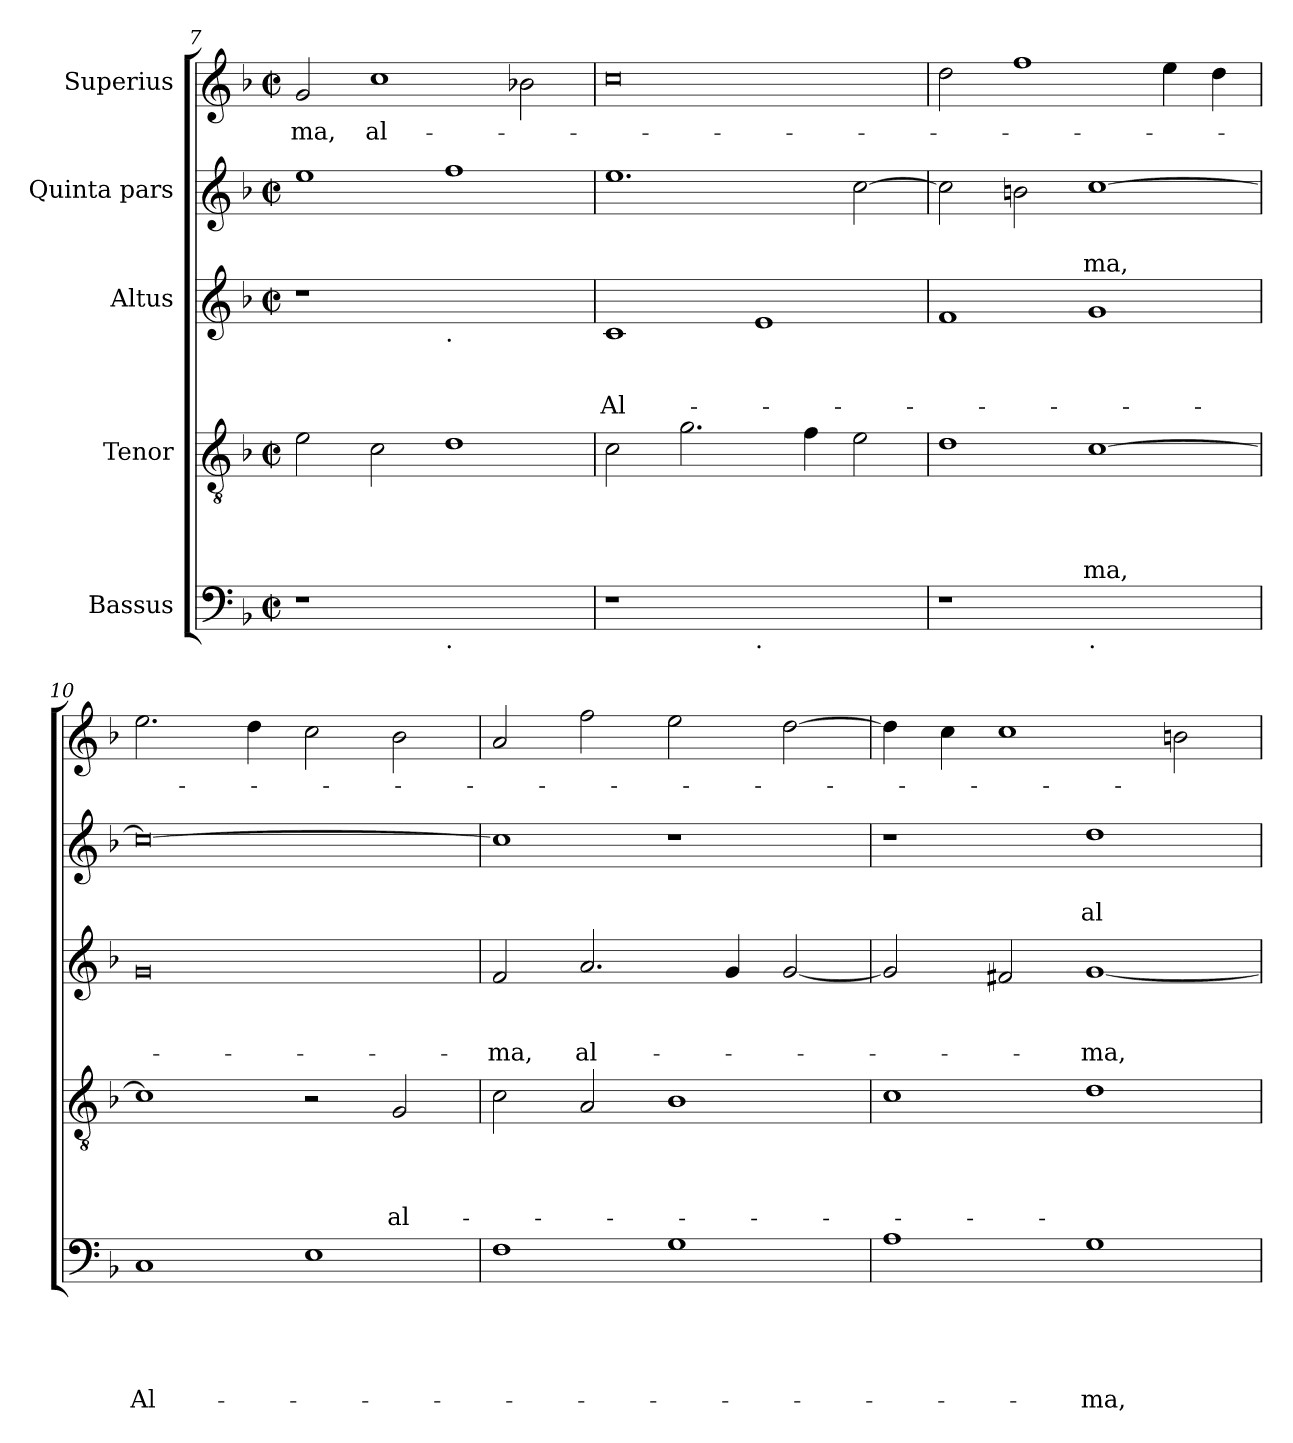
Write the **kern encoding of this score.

**kern	**text	**text	**text	**text	**text	**kern	**text	**text	**text	**text	**kern	**text	**text	**text	**kern	**text	**text	**kern	**text
*part5	*part5	*part5	*part5	*part5	*part5	*part4	*part4	*part4	*part4	*part4	*part3	*part3	*part3	*part3	*part2	*part2	*part2	*part1	*part1
*staff5	*staff5	*staff5	*staff5	*staff5	*staff5	*staff4	*staff4	*staff4	*staff4	*staff4	*staff3	*staff3	*staff3	*staff3	*staff2	*staff2	*staff2	*staff1	*staff1
*I"Bassus	*	*	*	*	*	*I"Tenor	*	*	*	*	*I"Altus	*	*	*	*I"Quinta pars	*	*	*I"Superius	*
*clefF4	*	*	*	*	*	*clefGv2	*	*	*	*	*clefG2	*	*	*	*clefG2	*	*	*clefG2	*
*k[b-]	*	*	*	*	*	*k[b-]	*	*	*	*	*k[b-]	*	*	*	*k[b-]	*	*	*k[b-]	*
*F:	*	*	*	*	*	*F:	*	*	*	*	*F:	*	*	*	*F:	*	*	*F:	*
*M2/2	*	*	*	*	*	*M2/2	*	*	*	*	*M2/2	*	*	*	*M2/2	*	*	*M2/2	*
*met(c|)	*	*	*	*	*	*met(c|)	*	*	*	*	*met(c|)	*	*	*	*met(c|)	*	*	*met(c|)	*
=7	=7	=7	=7	=7	=7	=7	=7	=7	=7	=7	=7	=7	=7	=7	=7	=7	=7	=7	=7
!	!	!	!	!	!	!	!	!	!	!	!	!	!	!	!	!	!	!	!LO:LY:b
1r	.	.	.	.	.	2e\	.	.	.	.	1r	.	.	.	1ee	.	.	2g/	-ma,
!	!	!	!	!	!	!	!	!	!	!	!	!	!	!	!	!	!	!	!LO:LY:b
.	.	.	.	.	.	2c\	.	.	.	.	.	.	.	.	.	.	.	1cc	al-
!	!	!	!	!	!	!	!	!	!	!	!LO:TX:b:t=.	!	!	!	!	!	!	!	!
!LO:TX:b:t=.	!	!	!	!	!	!	!	!	!	!	!	!	!	!	!	!	!	!	!
1ryy	.	.	.	.	.	1d	.	.	.	.	1ryy	.	.	.	1ff	.	.	.	.
.	.	.	.	.	.	.	.	.	.	.	.	.	.	.	.	.	.	2b-X\	.
=8	=8	=8	=8	=8	=8	=8	=8	=8	=8	=8	=8	=8	=8	=8	=8	=8	=8	=8	=8
!	!	!	!	!	!	!	!	!	!	!	!	!	!	!LO:LY:b	!	!	!	!	!
1r	.	.	.	.	.	2c\	.	.	.	.	1c	.	.	Al-	1.ee	.	.	0cc	.
.	.	.	.	.	.	2.g\	.	.	.	.	.	.	.	.	.	.	.	.	.
!LO:TX:b:t=.	!	!	!	!	!	!	!	!	!	!	!	!	!	!	!	!	!	!	!
1ryy	.	.	.	.	.	.	.	.	.	.	1e	.	.	.	.	.	.	.	.
.	.	.	.	.	.	4f\	.	.	.	.	.	.	.	.	.	.	.	.	.
.	.	.	.	.	.	2e\	.	.	.	.	.	.	.	.	[>2cc\	.	.	.	.
=9	=9	=9	=9	=9	=9	=9	=9	=9	=9	=9	=9	=9	=9	=9	=9	=9	=9	=9	=9
1r	.	.	.	.	.	1d	.	.	.	.	1f	.	.	.	2cc\]	.	.	2dd\	.
.	.	.	.	.	.	.	.	.	.	.	.	.	.	.	2bn\	.	.	1ff	.
!LO:TX:b:t=.	!	!	!	!	!	!	!	!	!	!	!	!	!	!	!	!	!	!	!
!	!	!	!	!	!	!	!	!	!	!LO:LY:b	!	!	!	!	!	!	!LO:LY:b	!	!
1ryy	.	.	.	.	.	[>1c	.	.	.	-ma,	1g	.	.	.	[>1cc	.	-ma,	.	.
.	.	.	.	.	.	.	.	.	.	.	.	.	.	.	.	.	.	4ee\	.
.	.	.	.	.	.	.	.	.	.	.	.	.	.	.	.	.	.	4dd\	.
=10	=10	=10	=10	=10	=10	=10	=10	=10	=10	=10	=10	=10	=10	=10	=10	=10	=10	=10	=10
!	!	!	!	!	!LO:LY:b	!	!	!	!	!	!	!	!	!	!	!	!	!	!
1C	.	.	.	.	Al-	1c]	.	.	.	.	0g	.	.	.	0cc_	.	.	2.ee\	.
.	.	.	.	.	.	.	.	.	.	.	.	.	.	.	.	.	.	4dd\	.
1E	.	.	.	.	.	2r	.	.	.	.	.	.	.	.	.	.	.	2cc\	.
!	!	!	!	!	!	!	!	!	!	!LO:LY:b	!	!	!	!	!	!	!	!	!
.	.	.	.	.	.	2G/	.	.	.	al-	.	.	.	.	.	.	.	2b-\	.
!!LO:PB:g=z
=11	=11	=11	=11	=11	=11	=11	=11	=11	=11	=11	=11	=11	=11	=11	=11	=11	=11	=11	=11
!	!	!	!	!	!	!	!	!	!	!	!	!	!	!LO:LY:b	!	!	!	!	!
1F	.	.	.	.	.	2c\	.	.	.	.	2f/	.	.	-ma,	1cc]	.	.	2a/	.
!	!	!	!	!	!	!	!	!	!	!	!	!	!	!LO:LY:b	!	!	!	!	!
.	.	.	.	.	.	2A/	.	.	.	.	2.a/	.	.	al-	.	.	.	2ff\	.
1G	.	.	.	.	.	1B-	.	.	.	.	.	.	.	.	1r	.	.	2ee\	.
.	.	.	.	.	.	.	.	.	.	.	4g/	.	.	.	.	.	.	.	.
.	.	.	.	.	.	.	.	.	.	.	[<2g/	.	.	.	.	.	.	[>2dd\	.
=12	=12	=12	=12	=12	=12	=12	=12	=12	=12	=12	=12	=12	=12	=12	=12	=12	=12	=12	=12
1A	.	.	.	.	.	1c	.	.	.	.	2g/]	.	.	.	1r	.	.	4dd\]	.
.	.	.	.	.	.	.	.	.	.	.	.	.	.	.	.	.	.	4cc\	.
.	.	.	.	.	.	.	.	.	.	.	2f#X/	.	.	.	.	.	.	1cc	.
!	!	!	!	!	!LO:LY:b	!	!	!	!	!	!	!	!	!LO:LY:b	!	!	!LO:LY:b	!	!
1G	.	.	.	.	-ma,	1d	.	.	.	.	[<1g	.	.	-ma,	1dd	.	al-	.	.
.	.	.	.	.	.	.	.	.	.	.	.	.	.	.	.	.	.	2bn\	.
=	=	=	=	=	=	=	=	=	=	=	=	=	=	=	=	=	=	=	=
*-	*-	*-	*-	*-	*-	*-	*-	*-	*-	*-	*-	*-	*-	*-	*-	*-	*-	*-	*-
